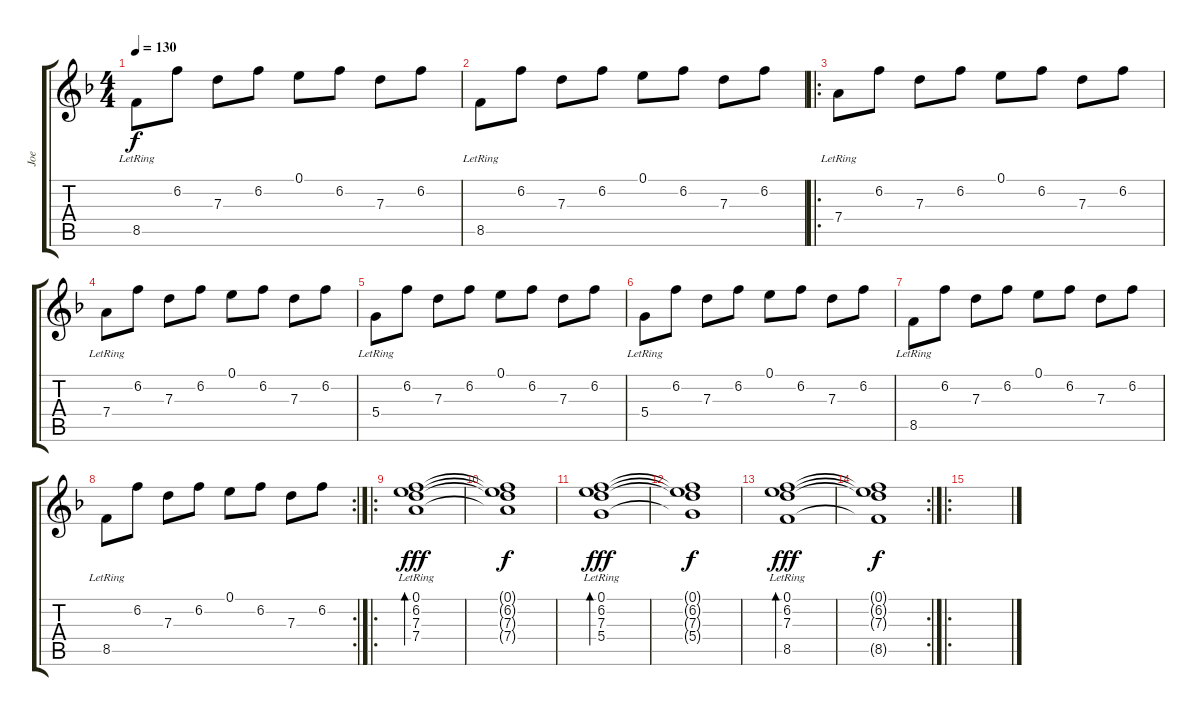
\track ("Joe" "Joe") {instrument electricguitarclean}
\staff {score tabs}
\tuning (E4 B3 G3 D3 A2 D2) {hide}
\ts (4 4)
\tempo 130
\clef g2
\ks dminor
8.5{lr}.8{dy f} 6.2.8 7.3.8 6.2.8 0.1.8 6.2.8 7.3.8 6.2.8 |
8.5{lr}.8 6.2.8 7.3.8 6.2.8 0.1.8 6.2.8 7.3.8 6.2.8 |
\ro
7.4{lr}.8 6.2.8 7.3.8 6.2.8 0.1.8 6.2.8 7.3.8 6.2.8 |
7.4{lr}.8 6.2.8 7.3.8 6.2.8 0.1.8 6.2.8 7.3.8 6.2.8 |
5.4{lr}.8 6.2.8 7.3.8 6.2.8 0.1.8 6.2.8 7.3.8 6.2.8 |
5.4{lr}.8 6.2.8 7.3.8 6.2.8 0.1.8 6.2.8 7.3.8 6.2.8 |
8.5{lr}.8 6.2.8 7.3.8 6.2.8 0.1.8 6.2.8 7.3.8 6.2.8 |
\rc 2
8.5{lr}.8 6.2.8 7.3.8 6.2.8 0.1.8 6.2.8 7.3.8 6.2.8 |
\ro
(0.1{lr} 6.2{lr} 7.3{lr} 7.4{lr}).1{bd 240 dy fff} |
(0.1{t} 6.2{t} 7.3{t} 7.4{t}).1{dy f} |
(0.1{lr} 6.2{lr} 7.3{lr} 5.4{lr}).1{bd 240 dy fff} |
(0.1{t} 6.2{t} 7.3{t} 5.4{t}).1{dy f} |
(0.1{lr} 6.2{lr} 7.3{lr} 8.5{lr}).1{bd 240 dy fff} |
\rc 2
(0.1{t} 6.2{t} 7.3{t} 8.5{t}).1{dy f} |
\ro
